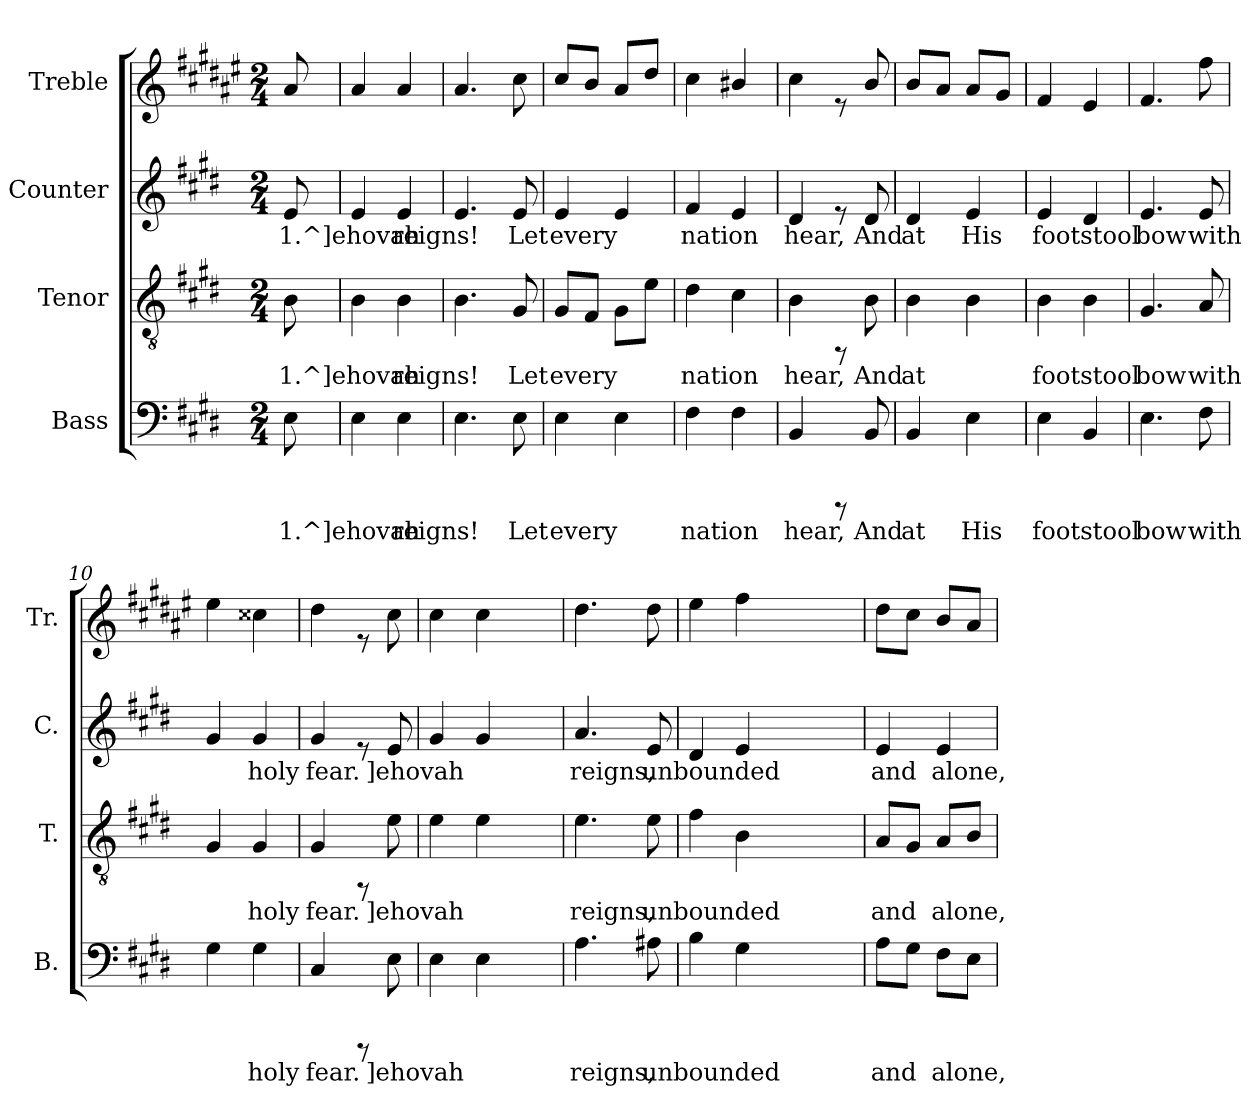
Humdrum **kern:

**kern	**text	**kern	**text	**kern	**text	**kern
*part4	*part4	*part3	*part3	*part2	*part2	*part1
*staff4	*staff4	*staff3	*staff3	*staff2	*staff2	*staff1
*I"Bass	*	*I"Tenor	*	*I"Counter	*	*I"Treble
*I'B.	*	*I'T.	*	*I'C.	*	*I'Tr.
!!LO:PB:g=z
*stria5	*	*stria5	*	*stria5	*	*stria5
*clefF4	*	*clefGv2	*	*clefG2	*	*clefG2
*	*	*	*	*	*	*ITrd1c2
*k[f#c#g#d#]	*	*k[f#c#g#d#]	*	*k[f#c#g#d#]	*	*k[f#c#g#d#]
*E:	*	*E:	*	*E:	*	*E:
*M2/4	*	*M2/4	*	*M2/4	*	*M2/4
=1	=1	=1	=1	=1	=1	=1
!	!LO:LY:a:rj	!	!LO:LY:b:rj	!	!LO:LY:b:rj	!
8E\	1.^]ehovah	8B\	1.^]ehovah	8e/	1.^]ehovah	8g#/
=2	=2	=2	=2	=2	=2	=2
!	!LO:LY:a:rj	!	!LO:LY:b:rj	!	!LO:LY:b:rj	!
4E\	.	4B\	.	4e/	.	4g#/
!	!LO:LY:a:rj	!	!LO:LY:b:rj	!	!LO:LY:b:rj	!
4E\	reigns!	4B\	reigns!	4e/	reigns!	4g#/
=3	=3	=3	=3	=3	=3	=3
!	!LO:LY:a:rj	!	!LO:LY:b:rj	!	!LO:LY:b:rj	!
4.E\	.	4.B\	.	4.e/	.	4.g#/
!	!LO:LY:a:rj	!	!LO:LY:b:rj	!	!LO:LY:b:rj	!
8E\	Let	8G#/	Let	8e/	Let	8b\
=4	=4	=4	=4	=4	=4	=4
!	!LO:LY:a:rj	!	!LO:LY:b:rj	!	!LO:LY:b:rj	!
4E\	every	8G#/L	every	4e/	every	8b/L
!	!	!	!LO:LY:b:rj	!	!	!
.	.	8F#/J	.	.	.	8a/J
!	!LO:LY:a:rj	!	!LO:LY:b:rj	!	!LO:LY:b:rj	!
4E\	.	8G#\L	.	4e/	.	8g#/L
!	!	!	!LO:LY:b:rj	!	!	!
.	.	8e\J	.	.	.	8cc#>/J
=5	=5	=5	=5	=5	=5	=5
!	!LO:LY:a:rj	!	!LO:LY:b:rj	!	!LO:LY:b:rj	!
4F#\	nation	4d#\	nation	4f#/	nation	4b\
!	!LO:LY:a:rj	!	!LO:LY:b:rj	!	!LO:LY:b:rj	!
4F#\	.	4c#\	.	4e/	.	4a#X/
=6	=6	=6	=6	=6	=6	=6
!	!LO:LY:a:rj	!	!LO:LY:b:rj	!	!LO:LY:b:rj	!
4BB/	hear,	4B\	hear,	4d#/	hear,	4b\
8rBBBB	.	8rEE	.	8re	.	8re
!	!LO:LY:a:rj	!	!LO:LY:b:rj	!	!LO:LY:b:rj	!
8BB/	And	8B\	And	8d#/	And	8a/
=7	=7	=7	=7	=7	=7	=7
!	!LO:LY:a:rj	!	!LO:LY:b:rj	!	!LO:LY:b:rj	!
4BB/	at	4B\	at	4d#/	at	8a/L
.	.	.	.	.	.	8g#/J
!	!LO:LY:a:rj	!	!LO:LY:b:rj	!	!LO:LY:b:rj	!
4E\	His	4B\	.	4e/	His	8g#/L
.	.	.	.	.	.	8f#/J
=8	=8	=8	=8	=8	=8	=8
!	!LO:LY:a:rj	!	!LO:LY:b:rj	!	!LO:LY:b:rj	!
4E\	footstool	4B\	footstool	4e/	footstool	4e/
!	!LO:LY:a:rj	!	!LO:LY:b:rj	!	!LO:LY:b:rj	!
4BB/	.	4B\	.	4d#/	.	4d#/
=9	=9	=9	=9	=9	=9	=9
!	!LO:LY:a:rj	!	!LO:LY:b:rj	!	!LO:LY:b:rj	!
4.E\	bow	4.G#/	bow	4.e/	bow	4.e/
!	!LO:LY:a:rj	!	!LO:LY:b:rj	!	!LO:LY:b:rj	!
8F#\	with	8A/	with	8e/	with	8ee\
=10	=10	=10	=10	=10	=10	=10
!	!LO:LY:a:rj	!	!LO:LY:b:rj	!	!LO:LY:b:rj	!
4G#\	.	4G#/	.	4g#/	.	4dd#>\
!	!LO:LY:a:rj	!	!LO:LY:b:rj	!	!LO:LY:b:rj	!
4G#\	holy	4G#/	holy	4g#/	holy	4b#X\
=11	=11	=11	=11	=11	=11	=11
!	!LO:LY:a:rj	!	!LO:LY:b:rj	!	!LO:LY:b:rj	!
4C#/	fear.	4G#/	fear.	4g#/	fear.	4cc#\
8rBBBB	.	8rEE	.	8re	.	8re
!	!LO:LY:a:rj	!	!LO:LY:b:rj	!	!LO:LY:b:rj	!
8E\	]ehovah	8e\	]ehovah	8e/	]ehovah	8b\
=12	=12	=12	=12	=12	=12	=12
!	!LO:LY:a:rj	!	!LO:LY:b:rj	!	!LO:LY:b:rj	!
4E\	.	4e\	.	4g#/	.	4b\
!	!LO:LY:a:rj	!	!LO:LY:b:rj	!	!LO:LY:b:rj	!
4E\	.	4e\	.	4g#/	.	4b\
=13	=13	=13	=13	=13	=13	=13
!	!LO:LY:a:rj	!	!LO:LY:b:rj	!	!LO:LY:b:rj	!
4.A\	reigns,	4.e\	reigns,	4.a/	reigns,	4.cc#\
!	!LO:LY:a:rj	!	!LO:LY:b:rj	!	!LO:LY:b:rj	!
8A#X\	unbounded	8e\	unbounded	8e/	unbounded	8cc#\
=14	=14	=14	=14	=14	=14	=14
!	!LO:LY:a:rj	!	!LO:LY:b:rj	!	!LO:LY:b:rj	!
4B\	.	4f#\	.	4d#/	.	4dd#\
!	!LO:LY:a:rj	!	!LO:LY:b:rj	!	!LO:LY:b:rj	!
4G#\	.	4B\	.	4e/	.	4ee>\
=15	=15	=15	=15	=15	=15	=15
!	!LO:LY:a:rj	!	!LO:LY:b:rj	!	!LO:LY:b:rj	!
8A\L	and	8A/L	and	4e/	and	8cc#\L
!	!LO:LY:a:rj	!	!LO:LY:b:rj	!	!	!
8G#\J	.	8G#/J	.	.	.	8b\J
!	!LO:LY:a:rj	!	!LO:LY:b:rj	!	!LO:LY:b:rj	!
8F#\L	alone,	8A/L	alone,	4e/	alone,	8a/L
!	!LO:LY:a:rj	!	!LO:LY:b:rj	!	!	!
8E\J	.	8B/J	.	.	.	8g#/J
=	=	=	=	=	=	=
*-	*-	*-	*-	*-	*-	*-
